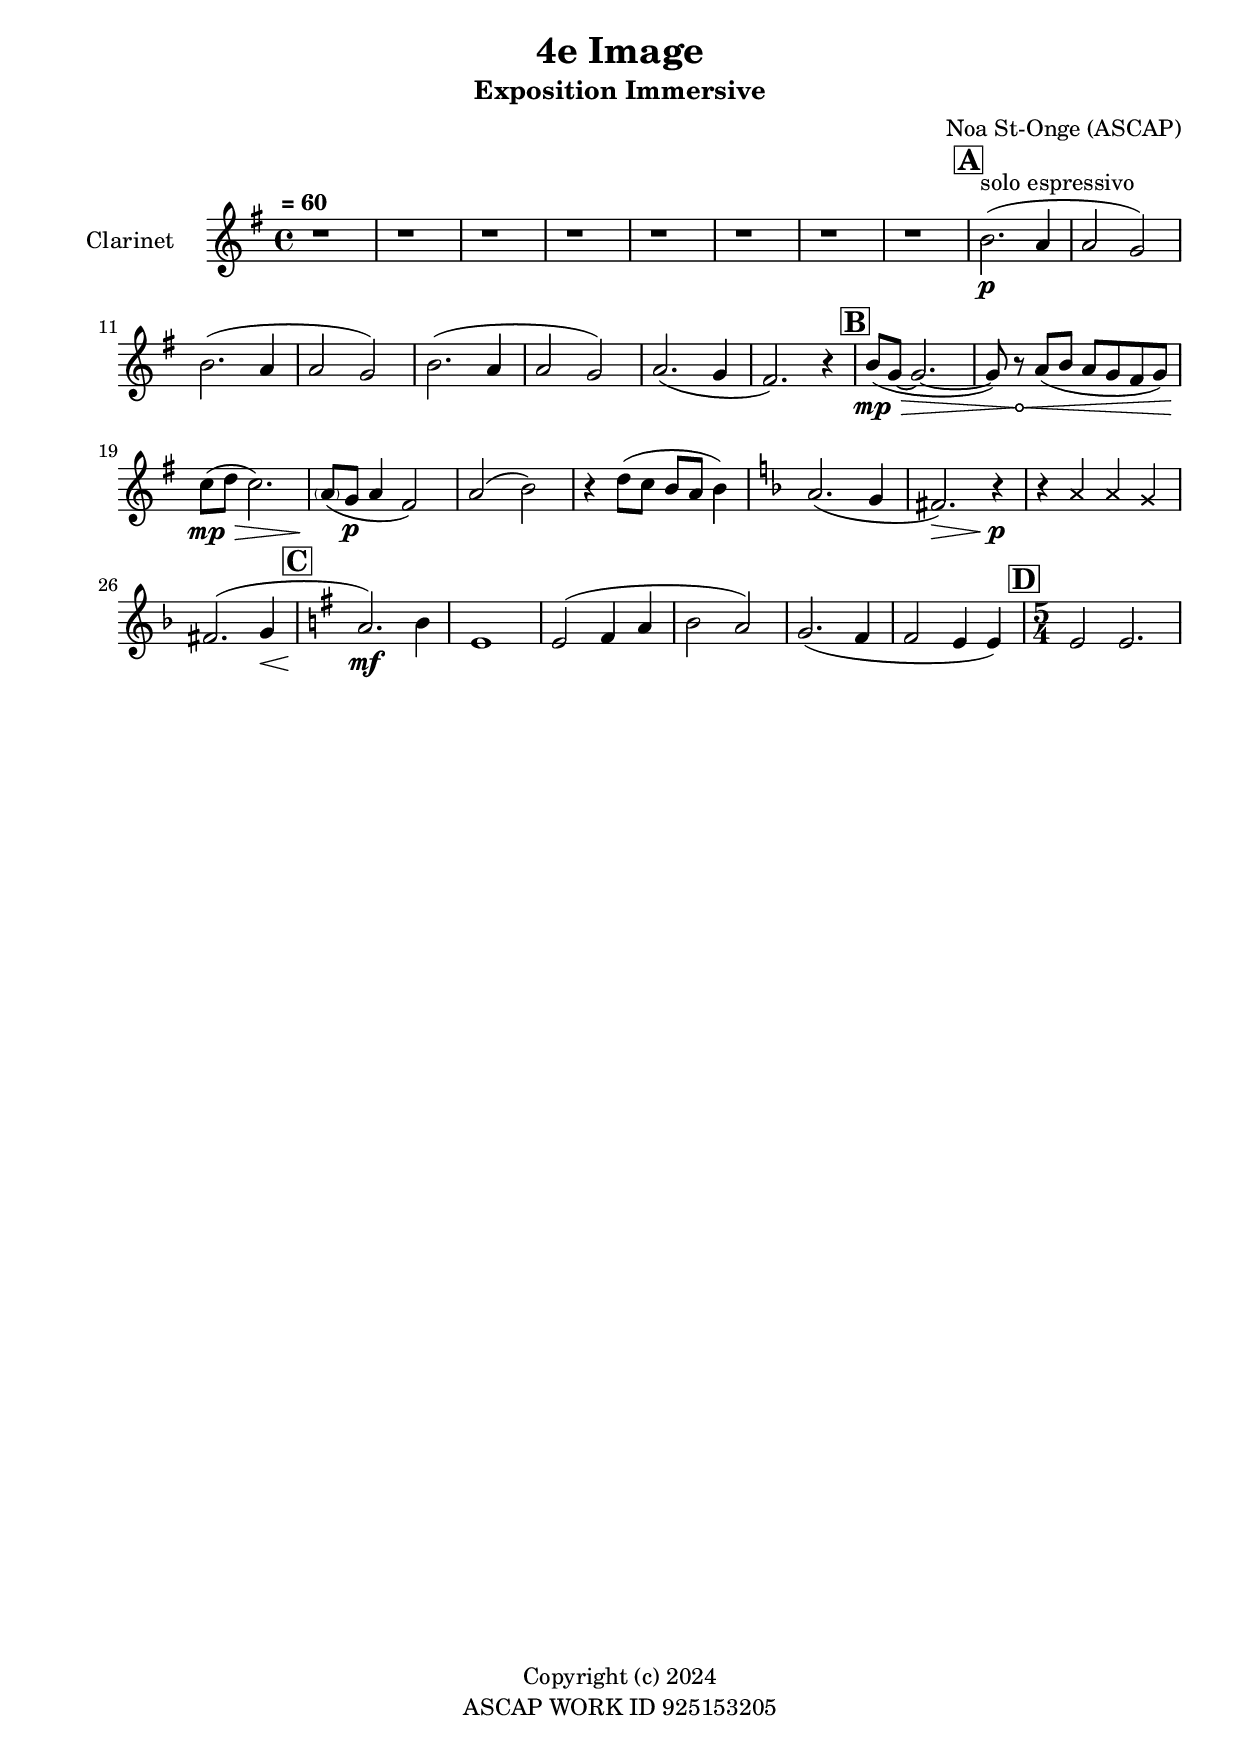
clarinet = \relative c'' {
  \time 4/4
  \tempo " = 60"
  \key f \major

  \set Score.rehearsalMarkFormatter = #format-mark-box-alphabet

  \repeat unfold 8 {r1}
  \mark \default
  a2.\p^"solo espressivo"( g4 g2 f2)
  a2.( g4 g2 f2)
  a2.( g4 g2 f2)
  g2.( f4 e2.) r4

  \mark \default
  \override Hairpin.circled-tip = ##t
  a8(\mp\> f8 ~ f2. ~ f8) r8\<
  g8( a g f e f)

  \override Hairpin.circled-tip = ##f
  bes(\!\mp\> c bes2.)
  \parenthesize g8(\! f8\p g4 e2)

  g2( a2) r4 c8( bes a g a4)

  \key ees \major

  g2.( f4 e2.\>) r4\p

  \slurUp
  r4 \xNotesOn g4 g4 f4 \xNotesOff e2.( f4\< \mark \default %%%%% C %%%%%
  \key f \major
  g2.)\mf a4 d,1
  \slurNeutral
  d2( e4 g4 a2 g2)
  f2.( e4 e2 d4 d4)

  %%%%% D %%%%%
  \mark \default
  \time 5/4
  d2 d2.
}

clarinetPart = \new Staff \with {
  instrumentName = "Clarinet"
  shortInstrumentName = "Cl."
  midiInstrument = "clarinet"
} \clarinet

clarinetBookPart = \new Staff \with {
  instrumentName = "Clarinet"
  shortInstrumentName = ""
  midiInstrument = "clarinet"
} \clarinet

\book {
  \bookOutputName "Clarinet"
  \header {
  title = "4e Image"
  subtitle = "Exposition Immersive"
  composer = "Noa St-Onge (ASCAP)"
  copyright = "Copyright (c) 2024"
  % Remove default LilyPond tagline
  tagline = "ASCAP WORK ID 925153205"
}
  \score {
    <<
      \transpose bes, c \clarinetBookPart
    >>
    \layout {
      indent = 25
      short-indent = 10
    }

    \midi {
      \tempo 4=60
    }
  }
}